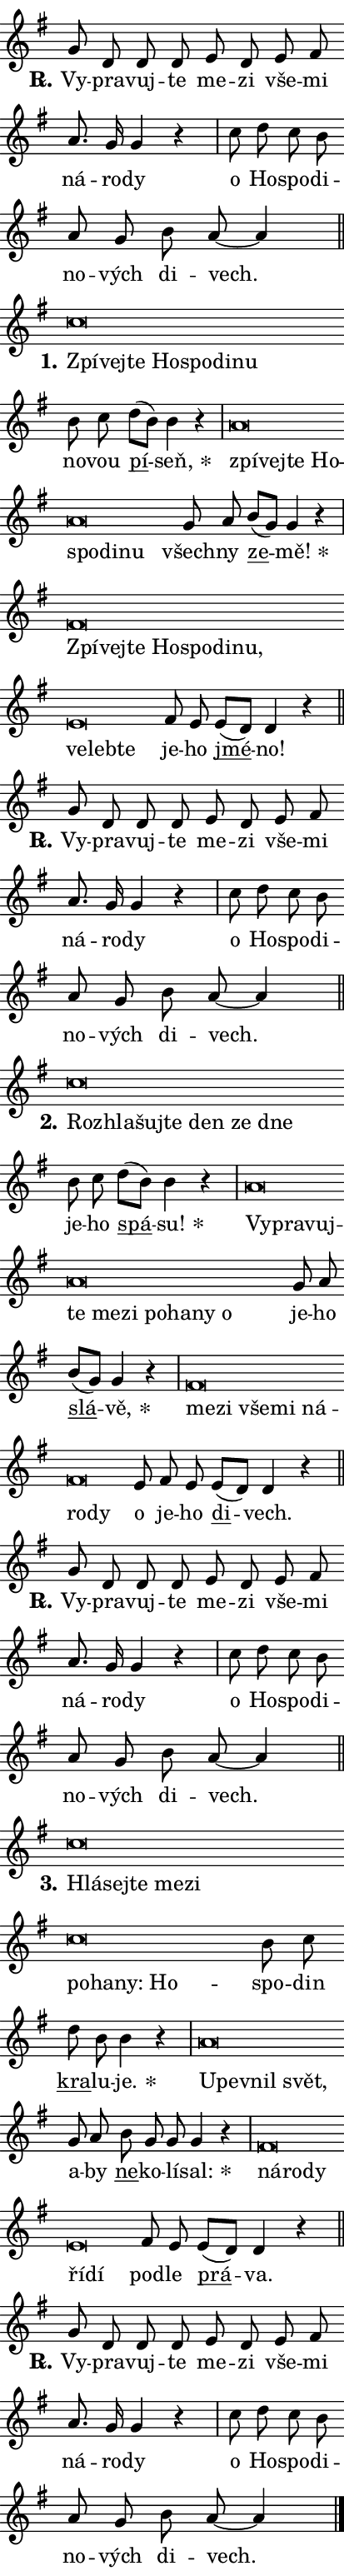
\version "2.22.1"
\header { tagline = "" }
\paper {
  indent = 0\cm
  top-margin = 0\cm
  right-margin = 0\cm
  bottom-margin = 0\cm
  left-margin = 0\cm
  paper-width = 7\cm
  page-breaking = #ly:one-page-breaking
  system-system-spacing.basic-distance = #11
  score-system-spacing.basic-distance = #11
  ragged-last = ##f
}


%% Author: Thomas Morley
%% https://lists.gnu.org/archive/html/lilypond-user/2020-05/msg00002.html
#(define (line-position grob)
"Returns position of @var[grob} in current system:
   @code{'start}, if at first time-step
   @code{'end}, if at last time-step
   @code{'middle} otherwise
"
  (let* ((col (ly:item-get-column grob))
         (ln (ly:grob-object col 'left-neighbor))
         (rn (ly:grob-object col 'right-neighbor))
         (col-to-check-left (if (ly:grob? ln) ln col))
         (col-to-check-right (if (ly:grob? rn) rn col))
         (break-dir-left
           (and
             (ly:grob-property col-to-check-left 'non-musical #f)
             (ly:item-break-dir col-to-check-left)))
         (break-dir-right
           (and
             (ly:grob-property col-to-check-right 'non-musical #f)
             (ly:item-break-dir col-to-check-right))))
        (cond ((eqv? 1 break-dir-left) 'start)
              ((eqv? -1 break-dir-right) 'end)
              (else 'middle))))

#(define (tranparent-at-line-position vctor)
  (lambda (grob)
  "Relying on @code{line-position} select the relevant enry from @var{vctor}.
Used to determine transparency,"
    (case (line-position grob)
      ((end) (not (vector-ref vctor 0)))
      ((middle) (not (vector-ref vctor 1)))
      ((start) (not (vector-ref vctor 2))))))

noteHeadBreakVisibility =
#(define-music-function (break-visibility)(vector?)
"Makes @code{NoteHead}s transparent relying on @var{break-visibility}"
#{
  \override NoteHead.transparent =
    #(tranparent-at-line-position break-visibility)
#})

#(define delete-ledgers-for-transparent-note-heads
  (lambda (grob)
    "Reads whether a @code{NoteHead} is transparent.
If so this @code{NoteHead} is removed from @code{'note-heads} from
@var{grob}, which is supposed to be @code{LedgerLineSpanner}.
As a result ledgers are not printed for this @code{NoteHead}"
    (let* ((nhds-array (ly:grob-object grob 'note-heads))
           (nhds-list
             (if (ly:grob-array? nhds-array)
                 (ly:grob-array->list nhds-array)
                 '()))
           ;; Relies on the transparent-property being done before
           ;; Staff.LedgerLineSpanner.after-line-breaking is executed.
           ;; This is fragile ...
           (to-keep
             (remove
               (lambda (nhd)
                 (ly:grob-property nhd 'transparent #f))
               nhds-list)))
      ;; TODO find a better method to iterate over grob-arrays, similiar
      ;; to filter/remove etc for lists
      ;; For now rebuilt from scratch
      (set! (ly:grob-object grob 'note-heads)  '())
      (for-each
        (lambda (nhd)
          (ly:pointer-group-interface::add-grob grob 'note-heads nhd))
        to-keep))))

hideNotes = {
  \noteHeadBreakVisibility #begin-of-line-visible
}
unHideNotes = {
  \noteHeadBreakVisibility #all-visible
}

% work-around for resetting accidentals
% https://lilypond.org/doc/v2.23/Documentation/notation/displaying-rhythms#unmetered-music
cadenzaMeasure = {
  \cadenzaOff
  \partial 1024 s1024
  \cadenzaOn
}

#(define-markup-command (accent layout props text) (markup?)
  "Underline accented syllable"
  (interpret-markup layout props
    #{\markup \override #'(offset . 4.3) \underline { #text }#}))

responsum = \markup \concat {
  "R" \hspace #-1.05 \path #0.1 #'((moveto 0 0.07) (lineto 0.9 0.8)) \hspace #0.05 "."
}

\layout {
    \context {
        \Staff
        \remove "Time_signature_engraver"
        \override LedgerLineSpanner.after-line-breaking = #delete-ledgers-for-transparent-note-heads
    }
    \context {
        \Voice {
            \override NoteHead.output-attributes = #'((class . "notehead"))
            \override Hairpin.height = #0.55
        }
    }
    \context {
        \Lyrics {
            \override StanzaNumber.output-attributes = #'((class . "stanzanumber"))
            \override LyricSpace.minimum-distance = #0.9
            \override LyricText.font-name = #"TeX Gyre Schola"
            \override LyricText.font-size = 1
            \override StanzaNumber.font-name = #"TeX Gyre Schola Bold"
            \override StanzaNumber.font-size = 1
        }
    }
}

% magnetic-lyrics.ily
%
%   written by
%     Jean Abou Samra <jean@abou-samra.fr>
%     Werner Lemberg <wl@gnu.org>
%
%   adapted by
%     Jiri Hon <jiri.hon@gmail.com>
%
% Version 2022-Apr-15

% https://www.mail-archive.com/lilypond-user@gnu.org/msg149350.html

#(define (Left_hyphen_pointer_engraver context)
   "Collect syllable-hyphen-syllable occurrences in lyrics and store
them in properties.  This engraver only looks to the left.  For
example, if the lyrics input is @code{foo -- bar}, it does the
following.

@itemize @bullet
@item
Set the @code{text} property of the @code{LyricHyphen} grob between
@q{foo} and @q{bar} to @code{foo}.

@item
Set the @code{left-hyphen} property of the @code{LyricText} grob with
text @q{foo} to the @code{LyricHyphen} grob between @q{foo} and
@q{bar}.
@end itemize

Use this auxiliary engraver in combination with the
@code{lyric-@/text::@/apply-@/magnetic-@/offset!} hook."
   (let ((hyphen #f)
         (text #f))
     (make-engraver
      (acknowledgers
       ((lyric-syllable-interface engraver grob source-engraver)
        (set! text grob)))
      (end-acknowledgers
       ((lyric-hyphen-interface engraver grob source-engraver)
        ;(when (not (grob::has-interface grob 'lyric-space-interface))
          (set! hyphen grob)));)
      ((stop-translation-timestep engraver)
       (when (and text hyphen)
         (ly:grob-set-object! text 'left-hyphen hyphen))
       (set! text #f)
       (set! hyphen #f)))))

#(define (lyric-text::apply-magnetic-offset! grob)
   "If the space between two syllables is less than the value in
property @code{LyricText@/.details@/.squash-threshold}, move the right
syllable to the left so that it gets concatenated with the left
syllable.

Use this function as a hook for
@code{LyricText@/.after-@/line-@/breaking} if the
@code{Left_@/hyphen_@/pointer_@/engraver} is active."
   (let ((hyphen (ly:grob-object grob 'left-hyphen #f)))
     (when hyphen
       (let ((left-text (ly:spanner-bound hyphen LEFT)))
         (when (grob::has-interface left-text 'lyric-syllable-interface)
           (let* ((common (ly:grob-common-refpoint grob left-text X))
                  (this-x-ext (ly:grob-extent grob common X))
                  (left-x-ext
                   (begin
                     ;; Trigger magnetism for left-text.
                     (ly:grob-property left-text 'after-line-breaking)
                     (ly:grob-extent left-text common X)))
                  ;; `delta` is the gap width between two syllables.
                  (delta (- (interval-start this-x-ext)
                            (interval-end left-x-ext)))
                  (details (ly:grob-property grob 'details))
                  (threshold (assoc-get 'squash-threshold details 0.2)))
             (when (< delta threshold)
               (let* (;; We have to manipulate the input text so that
                      ;; ligatures crossing syllable boundaries are not
                      ;; disabled.  For languages based on the Latin
                      ;; script this is essentially a beautification.
                      ;; However, for non-Western scripts it can be a
                      ;; necessity.
                      (lt (ly:grob-property left-text 'text))
                      (rt (ly:grob-property grob 'text))
                      (is-space (grob::has-interface hyphen 'lyric-space-interface))
                      (space (if is-space " " ""))
                      (space-markup (grob-interpret-markup grob " "))
                      (space-size (interval-length (ly:stencil-extent space-markup X)))
                      (extra-delta (if is-space space-size 0))
                      ;; Append new syllable.
                      (ltrt-space (if (and (string? lt) (string? rt))
                                (string-append lt space rt)
                                (make-concat-markup (list lt space rt))))
                      ;; Right-align `ltrt` to the right side.
                      (ltrt-space-markup (grob-interpret-markup
                               grob
                               (make-translate-markup
                                (cons (interval-length this-x-ext) 0)
                                (make-right-align-markup ltrt-space)))))
                 (begin
                   ;; Don't print `left-text`.
                   (ly:grob-set-property! left-text 'stencil #f)
                   ;; Set text and stencil (which holds all collected
                   ;; syllables so far) and shift it to the left.
                   (ly:grob-set-property! grob 'text ltrt-space)
                   (ly:grob-set-property! grob 'stencil ltrt-space-markup)
                   (ly:grob-translate-axis! grob (- (- delta extra-delta)) X))))))))))


#(define (lyric-hyphen::displace-bounds-first grob)
   ;; Make very sure this callback isn't triggered too early.
   (let ((left (ly:spanner-bound grob LEFT))
         (right (ly:spanner-bound grob RIGHT)))
     (ly:grob-property left 'after-line-breaking)
     (ly:grob-property right 'after-line-breaking)
     (ly:lyric-hyphen::print grob)))

squashThreshold = #0.4

\layout {
  \context {
    \Lyrics
    \consists #Left_hyphen_pointer_engraver
    \override LyricText.after-line-breaking =
      #lyric-text::apply-magnetic-offset!
    \override LyricHyphen.stencil = #lyric-hyphen::displace-bounds-first
    \override LyricText.details.squash-threshold = \squashThreshold
    \override LyricHyphen.minimum-distance = 0
    \override LyricHyphen.minimum-length = \squashThreshold
  }
}

squash = \override LyricText.details.squash-threshold = 9999
unSquash = \override LyricText.details.squash-threshold = \squashThreshold

left = \override LyricText.self-alignment-X = #LEFT
unLeft = \revert LyricText.self-alignment-X

starOffset = #(lambda (grob) 
                (let ((x_offset (ly:self-alignment-interface::aligned-on-x-parent grob)))
                  (if (= x_offset 0) 0 (+ x_offset 1.2))))

star = #(define-music-function (syllable)(string?)
"Append star separator at the end of a syllable"
#{
  \once \override LyricText.X-offset = #starOffset
  \lyricmode { \markup {
    #syllable
    \override #'((font-name . "TeX Gyre Schola Bold")) \hspace #0.2 \lower #0.65 \larger "*"
  } }
#})

starAccent = #(define-music-function (syllable)(string?)
"Append star separator at the end of a syllable and make accent"
#{
  \once \override LyricText.X-offset = #starOffset
  \lyricmode { \markup {
    \accent #syllable
    \override #'((font-name . "TeX Gyre Schola Bold")) \hspace #0.2 \lower #0.65 \larger "*"
  } }
#})

breath = #(define-music-function (syllable)(string?)
"Append breathing indicator at the end of a syllable"
#{
  \lyricmode { \markup { #syllable "+" } }
#})

optionalBreath = #(define-music-function (syllable)(string?)
"Append optional breathing indicator at the end of a syllable"
#{
  \lyricmode { \markup { #syllable "(+)" } }
#})


\score {
    <<
        \new Voice = "melody" { \cadenzaOn \key g \major \relative { g'8 d d d e d e fis \bar "" a8. g16 g4 r \cadenzaMeasure \bar "|" c8 d c b \bar "" a g b a~ a4 \cadenzaMeasure \bar "||" \break }
\relative { c''\breve*1/16 \hideNotes \breve*1/16 \bar "" \breve*1/16 \bar "" \breve*1/16 \bar "" \breve*1/16 \bar "" \breve*1/16 \breve*1/16 \bar "" \unHideNotes b8 c \bar "" d[( b)] b4 r \cadenzaMeasure \bar "|" a\breve*1/16 \hideNotes \breve*1/16 \bar "" \breve*1/16 \bar "" \breve*1/16 \bar "" \breve*1/16 \bar "" \breve*1/16 \breve*1/16 \bar "" \unHideNotes g8 a \bar "" b[( g)] g4 r \cadenzaMeasure \bar "|" fis\breve*1/16 \hideNotes \breve*1/16 \bar "" \breve*1/16 \bar "" \breve*1/16 \bar "" \breve*1/16 \bar "" \breve*1/16 \breve*1/16 \bar "" \unHideNotes e\breve*1/16 \hideNotes \breve*1/16 \breve*1/16 \bar "" \unHideNotes fis8 e \bar "" e[( d)] d4 r \cadenzaMeasure \bar "||" \break }
\relative { g'8 d d d e d e fis \bar "" a8. g16 g4 r \cadenzaMeasure \bar "|" c8 d c b \bar "" a g b a~ a4 \cadenzaMeasure \bar "||" \break }
\relative { c''\breve*1/16 \hideNotes \breve*1/16 \bar "" \breve*1/16 \bar "" \breve*1/16 \bar "" \breve*1/16 \bar "" \breve*1/16 \breve*1/16 \bar "" \unHideNotes b8 c \bar "" d[( b)] b4 r \cadenzaMeasure \bar "|" a\breve*1/16 \hideNotes \breve*1/16 \bar "" \breve*1/16 \bar "" \breve*1/16 \bar "" \breve*1/16 \bar "" \breve*1/16 \bar "" \breve*1/16 \bar "" \breve*1/16 \bar "" \breve*1/16 \breve*1/16 \bar "" \unHideNotes g8 a \bar "" b[( g)] g4 r \cadenzaMeasure \bar "|" fis\breve*1/16 \hideNotes \breve*1/16 \bar "" \breve*1/16 \bar "" \breve*1/16 \bar "" \breve*1/16 \bar "" \breve*1/16 \breve*1/16 \bar "" \unHideNotes e8 fis8 e \bar "" e[( d)] d4 r \cadenzaMeasure \bar "||" \break }
\relative { g'8 d d d e d e fis \bar "" a8. g16 g4 r \cadenzaMeasure \bar "|" c8 d c b \bar "" a g b a~ a4 \cadenzaMeasure \bar "||" \break }
\relative { c''\breve*1/16 \hideNotes \breve*1/16 \bar "" \breve*1/16 \bar "" \breve*1/16 \bar "" \breve*1/16 \bar "" \breve*1/16 \bar "" \breve*1/16 \bar "" \breve*1/16 \breve*1/16 \bar "" \unHideNotes b8 c \bar "" d b b4 r \cadenzaMeasure \bar "|" a\breve*1/16 \hideNotes \breve*1/16 \bar "" \breve*1/16 \breve*1/16 \bar "" \unHideNotes g8 a \bar "" b g g g4 r \cadenzaMeasure \bar "|" fis\breve*1/16 \hideNotes \breve*1/16 \breve*1/16 \bar "" \unHideNotes e\breve*1/16 \hideNotes \breve*1/16 \bar "" \unHideNotes fis8 e \bar "" e[( d)] d4 r \cadenzaMeasure \bar "||" \break }
\relative { g'8 d d d e d e fis \bar "" a8. g16 g4 r \cadenzaMeasure \bar "|" c8 d c b \bar "" a g b a~ a4 \cadenzaMeasure \bar "||" \break } \bar "|." }
        \new Lyrics \lyricsto "melody" { \lyricmode { \set stanza = \responsum
Vy -- pra -- vuj -- te me -- zi vše -- mi ná -- ro -- dy o Ho -- spo -- di -- no -- vých di -- vech.
\set stanza = "1."
\left Zpí -- \squash vej -- te Ho -- spo -- di -- nu \unLeft \unSquash no -- vou \markup \accent pí -- \star seň, \left zpí -- \squash vej -- te Ho -- spo -- di -- nu \unLeft \unSquash všech -- ny \markup \accent ze -- \star mě! \left Zpí -- \squash vej -- te Ho -- spo -- di -- nu, \left \unLeft \unSquash ve -- \squash leb -- te \unLeft \unSquash je -- ho \markup \accent jmé -- no!
\set stanza = \responsum
Vy -- pra -- vuj -- te me -- zi vše -- mi ná -- ro -- dy o Ho -- spo -- di -- no -- vých di -- vech.
\set stanza = "2."
\left Roz -- \squash hla -- šuj -- te den ze dne \unLeft \unSquash je -- ho \markup \accent spá -- \star su! \left Vy -- \squash pra -- vuj -- te me -- zi po -- ha -- ny o \unLeft \unSquash je -- ho \markup \accent slá -- \star vě, \left me -- \squash zi vše -- mi ná -- ro -- dy \unLeft \unSquash o je -- ho \markup \accent di -- vech.
\set stanza = \responsum
Vy -- pra -- vuj -- te me -- zi vše -- mi ná -- ro -- dy o Ho -- spo -- di -- no -- vých di -- vech.
\set stanza = "3."
\left Hlá -- \squash sej -- te me -- zi po -- ha -- ny: Ho -- \unLeft \unSquash spo -- din \markup \accent kra -- lu -- \star je. \left U -- \squash pev -- nil svět, \unLeft \unSquash a -- by \markup \accent ne -- ko -- lí -- \star sal: \left ná -- \squash ro -- dy \left \unLeft \unSquash ří -- \squash dí \unLeft \unSquash pod -- le \markup \accent prá -- va.
\set stanza = \responsum
Vy -- pra -- vuj -- te me -- zi vše -- mi ná -- ro -- dy o Ho -- spo -- di -- no -- vých di -- vech. } }
    >>
    \layout {}
}
